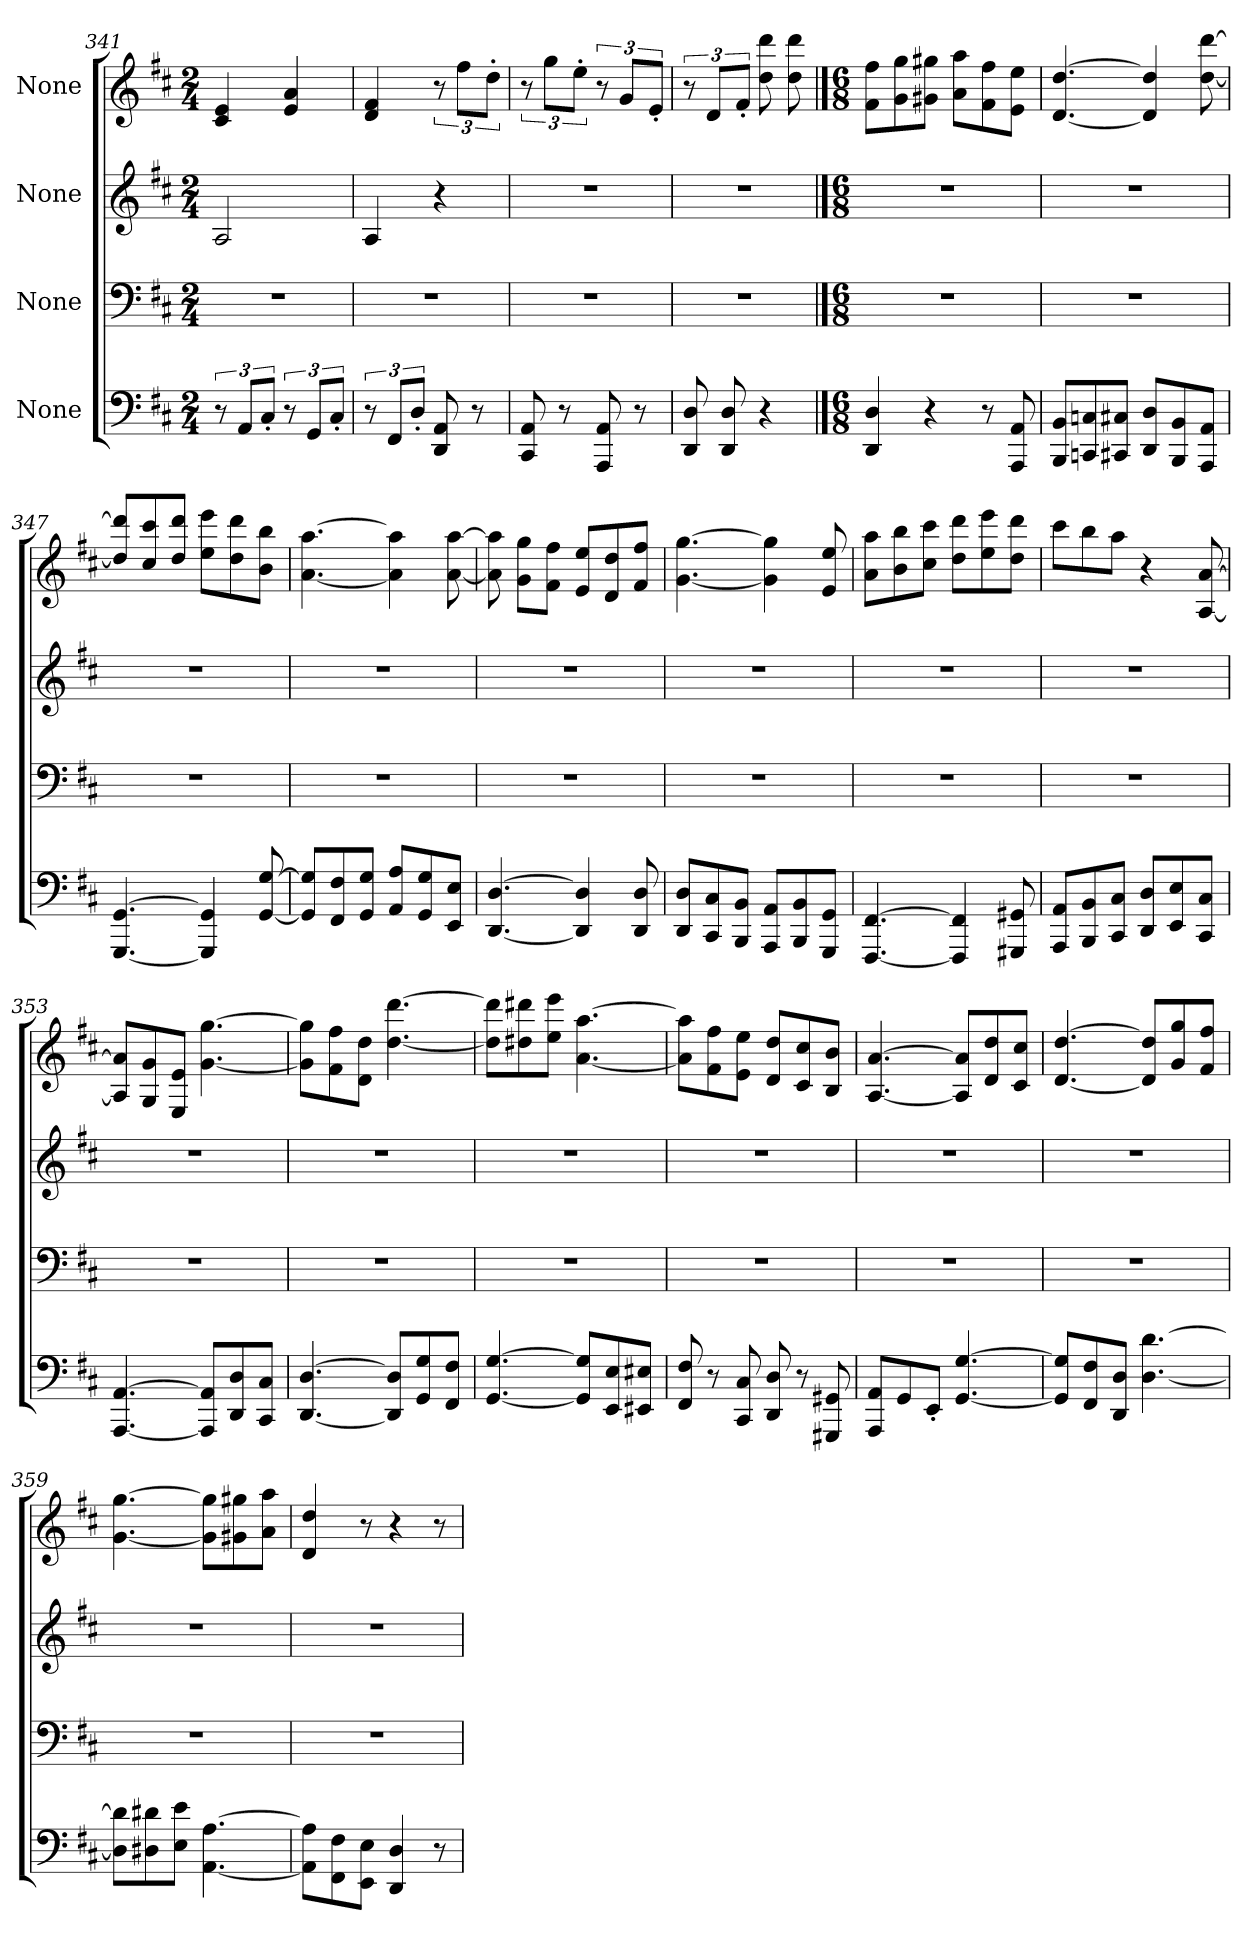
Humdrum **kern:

**kern	**kern	**kern	**kern
*part4	*part3	*part2	*part1
*staff4	*staff3	*staff2	*staff1
*I"None	*I"None	*I"None	*I"None
*clefF4	*clefF4	*clefG2	*clefG2
*k[f#c#]	*k[f#c#]	*k[f#c#]	*k[f#c#]
*M2/4	*M2/4	*M2/4	*M2/4
=341	=341	=341	=341
12r	2r	2A/	4c#/ 4e/
12AA/L	.	.	.
12C#'/J	.	.	.
12r	.	.	4e/ 4a/
12GG/L	.	.	.
12C#'/J	.	.	.
=342	=342	=342	=342
12r	2r	4A/	4d/ 4f#/
12FF#/L	.	.	.
12D'/J	.	.	.
8DD/ 8AA/	.	4r	12r
.	.	.	12ff#\L
8r	.	.	.
.	.	.	12dd'\J
=343	=343	=343	=343
8CC#/ 8AA/	2r	2r	12r
.	.	.	12gg\L
8r	.	.	.
.	.	.	12ee'\J
8AAA/ 8AA/	.	.	12r
.	.	.	12g/L
8r	.	.	.
.	.	.	12e'/J
=344	=344	=344	=344
8DD/ 8D/	2r	2r	12r
.	.	.	12d/L
8DD/ 8D/	.	.	.
.	.	.	12f#'/J
4r	.	.	8dd\ 8ddd\
.	.	.	8dd\ 8ddd\
==345	==345	==345	==345
*M6/8	*M6/8	*M6/8	*M6/8
4DD/ 4D/	2.r	2.r	8f#\ 8ff#\L
.	.	.	8g\ 8gg\
4r	.	.	8g#X\ 8gg#X\J
.	.	.	8a\ 8aa\L
8r	.	.	8f#\ 8ff#\
8AAA/ 8AA/	.	.	8e\ 8ee\J
=346	=346	=346	=346
8BBB/ 8BB/L	2.r	2.r	[4.d/ [4.dd/
8CCn/ 8Cn/	.	.	.
8CC#X/ 8C#X/J	.	.	.
8DD/ 8D/L	.	.	4d/] 4dd/]
8BBB/ 8BB/	.	.	.
8AAA/ 8AA/J	.	.	[8dd\ [8ddd\
=347	=347	=347	=347
[4.GGG/ [4.GG/	2.r	2.r	8dd/] 8ddd/]L
.	.	.	8cc#/ 8ccc#/
.	.	.	8dd/ 8ddd/J
4GGG/] 4GG/]	.	.	8ee\ 8eee\L
.	.	.	8dd\ 8ddd\
[8GG/ [8G/	.	.	8b\ 8bb\J
=348	=348	=348	=348
8GG/] 8G/]L	2.r	2.r	[4.a\ [4.aa\
8FF#/ 8F#/	.	.	.
8GG/ 8G/J	.	.	.
8AA/ 8A/L	.	.	4a\] 4aa\]
8GG/ 8G/	.	.	.
8EE/ 8E/J	.	.	[8a\ [8aa\
=349	=349	=349	=349
[4.DD/ [4.D/	2.r	2.r	8a\] 8aa\]
.	.	.	8g\ 8gg\L
.	.	.	8f#\ 8ff#\J
4DD/] 4D/]	.	.	8e/ 8ee/L
.	.	.	8d/ 8dd/
8DD/ 8D/	.	.	8f#/ 8ff#/J
=350	=350	=350	=350
8DD/ 8D/L	2.r	2.r	[4.g\ [4.gg\
8CC#/ 8C#/	.	.	.
8BBB/ 8BB/J	.	.	.
8AAA/ 8AA/L	.	.	4g\] 4gg\]
8BBB/ 8BB/	.	.	.
8GGG/ 8GG/J	.	.	8e/ 8ee/
=351	=351	=351	=351
[4.FFF#/ [4.FF#/	2.r	2.r	8a\ 8aa\L
.	.	.	8b\ 8bb\
.	.	.	8cc#\ 8ccc#\J
4FFF#/] 4FF#/]	.	.	8dd\ 8ddd\L
.	.	.	8ee\ 8eee\
8GGG#X/ 8GG#X/	.	.	8dd\ 8ddd\J
=352	=352	=352	=352
8AAA/ 8AA/L	2.r	2.r	8ccc#\L
8BBB/ 8BB/	.	.	8bb\
8CC#/ 8C#/J	.	.	8aa\J
8DD/ 8D/L	.	.	4r
8EE/ 8E/	.	.	.
8CC#/ 8C#/J	.	.	[8A/ [8a/
=353	=353	=353	=353
[4.AAA/ [4.AA/	2.r	2.r	8A/] 8a/]L
.	.	.	8G/ 8g/
.	.	.	8E/ 8e/J
8AAA/] 8AA/]L	.	.	[4.g\ [4.gg\
8DD/ 8D/	.	.	.
8CC#/ 8C#/J	.	.	.
=354	=354	=354	=354
[4.DD/ [4.D/	2.r	2.r	8g\] 8gg\]L
.	.	.	8f#\ 8ff#\
.	.	.	8d\ 8dd\J
8DD/] 8D/]L	.	.	[4.dd\ [4.ddd\
8GG/ 8G/	.	.	.
8FF#/ 8F#/J	.	.	.
=355	=355	=355	=355
[4.GG/ [4.G/	2.r	2.r	8dd\] 8ddd\]L
.	.	.	8dd#X\ 8ddd#X\
.	.	.	8ee\ 8eee\J
8GG/] 8G/]L	.	.	[4.a\ [4.aa\
8EE/ 8E/	.	.	.
8EE#X/ 8E#X/J	.	.	.
=356	=356	=356	=356
8FF#/ 8F#/	2.r	2.r	8a\] 8aa\]L
8r	.	.	8f#\ 8ff#\
8CC#/ 8C#/	.	.	8e\ 8ee\J
8DD/ 8D/	.	.	8d/ 8dd/L
8r	.	.	8c#/ 8cc#/
8GGG#X/ 8GG#X/	.	.	8B/ 8b/J
=357	=357	=357	=357
8AAA/ 8AA/L	2.r	2.r	[4.A/ [4.a/
8GG/	.	.	.
8EE'/J	.	.	.
[4.GG/ [4.G/	.	.	8A/] 8a/]L
.	.	.	8d/ 8dd/
.	.	.	8c#/ 8cc#/J
=358	=358	=358	=358
8GG/] 8G/]L	2.r	2.r	[4.d/ [4.dd/
8FF#/ 8F#/	.	.	.
8DD/ 8D/J	.	.	.
[4.D\ [4.d\	.	.	8d/] 8dd/]L
.	.	.	8g/ 8gg/
.	.	.	8f#/ 8ff#/J
=359	=359	=359	=359
8D\] 8d\]L	2.r	2.r	[4.g\ [4.gg\
8D#X\ 8d#X\	.	.	.
8E\ 8e\J	.	.	.
[4.AA\ [4.A\	.	.	8g\] 8gg\]L
.	.	.	8g#X\ 8gg#X\
.	.	.	8a\ 8aa\J
=360	=360	=360	=360
8AA\] 8A\]L	2.r	2.r	4d/ 4dd/
8FF#\ 8F#\	.	.	.
8EE\ 8E\J	.	.	8r
4DD/ 4D/	.	.	4r
8r	.	.	8r
=	=	=	=
*-	*-	*-	*-
